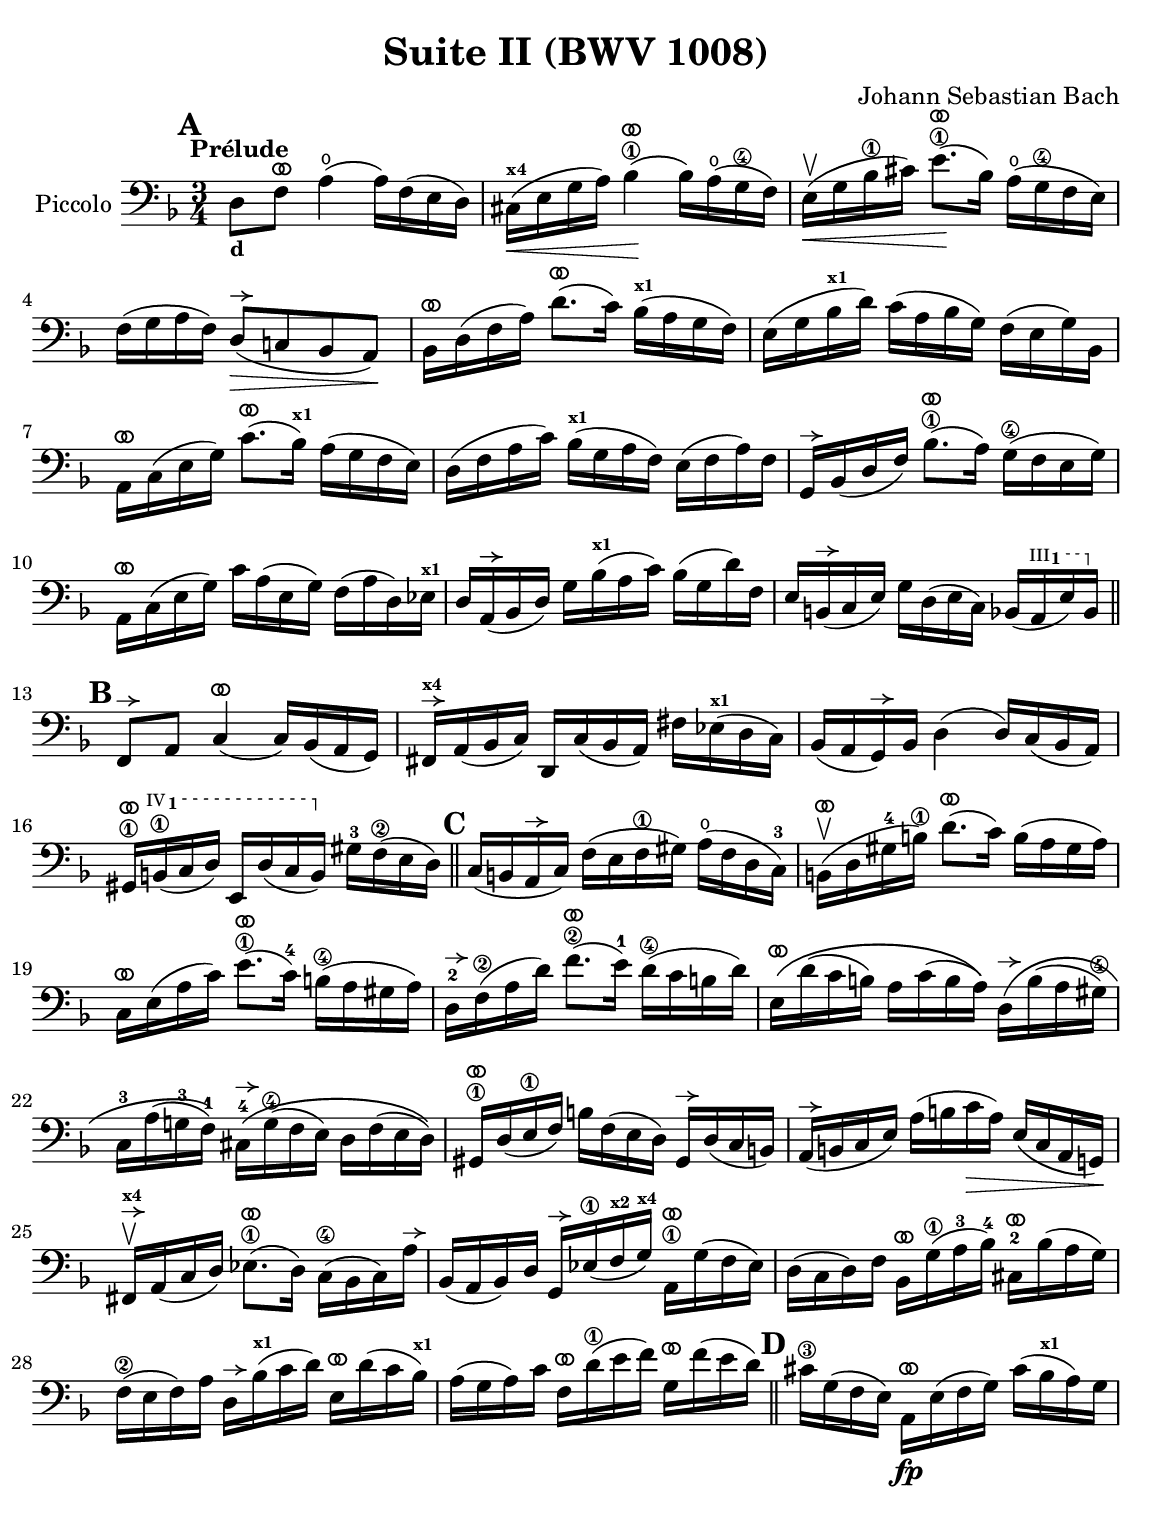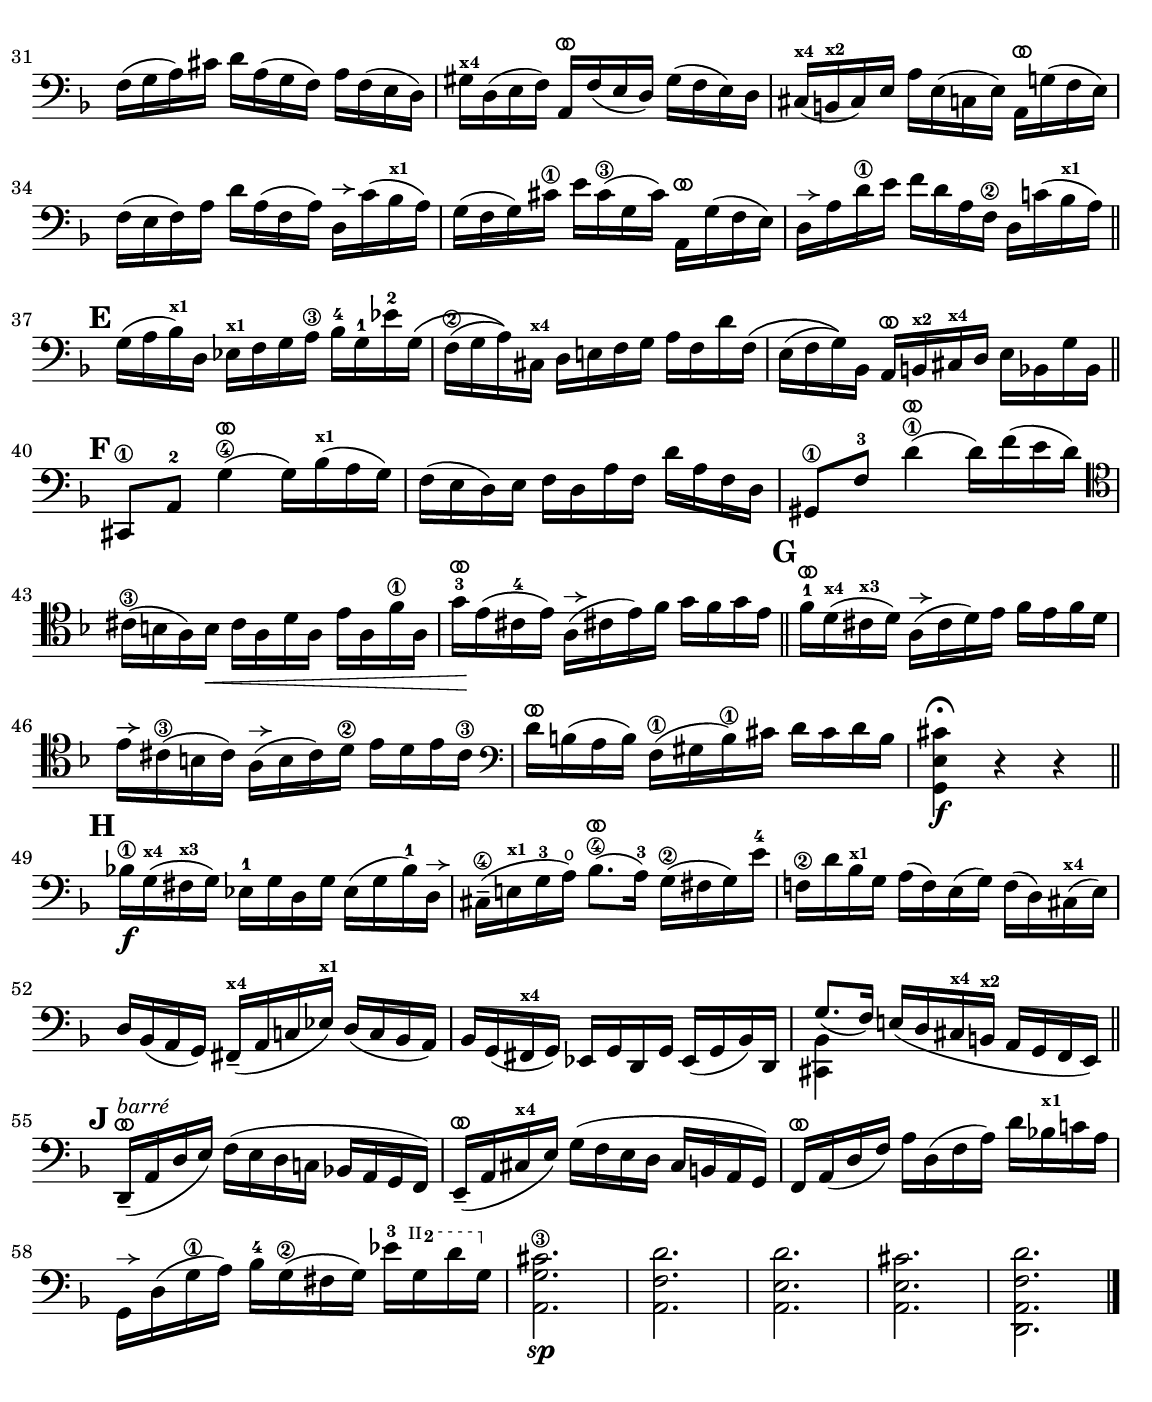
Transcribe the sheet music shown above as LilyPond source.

#(set-global-staff-size 21)

\version "2.24.0"

\header {
  title = "Suite II (BWV 1008)"
  composer = "Johann Sebastian Bach"
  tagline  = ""
}

\language "italiano"

% iPad Pro 12.9

\paper {
  paper-width  = 195\mm
  paper-height = 260\mm
%  indent = #0
  page-count = #2
  line-width = #184
  print-page-number = ##f
  ragged-last-bottom = ##t
  ragged-bottom = ##f
%  ragged-last = ##t
}

% \phrasingSlurDashed
% \SlurDashed
% \slurSolid

allongerUne = \markup {
  \center-column {
    \combine
    \draw-line #'(-2 . 0)
    \arrow-head #X #RIGHT ##f
  }
}

ringsps = #"
  0.15 setlinewidth
  0.9 0.6 moveto
  0.4 0.6 0.5 0 361 arc
  stroke
  1.0 0.6 0.5 0 361 arc
  stroke
  "

vibrato = \markup {
  \with-dimensions #'(-0.2 . 1.6) #'(0 . 1.2)
  \postscript #ringsps
}

startModernBarre =
#(define-event-function (fretnum partial)
   (number? number?)
    #{
      \tweak bound-details.left.text
        \markup
          \teeny \concat {
          #(format #f "~@r" fretnum)
          \hspace #.2
          \lower #.3 \small \bold \fontsize #-2 #(number->string partial)
          \hspace #.5
        }
      \tweak font-size -1
      \tweak font-shape #'upright
      \tweak style #'dashed-line
      \tweak dash-fraction #0.3
      \tweak dash-period #1
      \tweak bound-details.left.stencil-align-dir-y #0.35
      \tweak bound-details.left.padding 2.5 % was 0.25
      \tweak bound-details.left.attach-dir -1
      \tweak bound-details.left-broken.text ##f
      \tweak bound-details.left-broken.attach-dir -1
      %% adjust the numeric values to fit your needs:
      \tweak bound-details.left-broken.padding 0.5 %% was 1.5
      \tweak bound-details.right-broken.padding 0
      \tweak bound-details.right.padding 0.25
      \tweak bound-details.right.attach-dir 2
      \tweak bound-details.right-broken.text ##f
      \tweak bound-details.right.text
        \markup
          \with-dimensions #'(0 . 0) #'(-.3 . 0) %% was (0 . -1)
          \draw-line #'(0 . -1)
      \startTextSpan
   #})

stopBarre = \stopTextSpan

% Analysis brackets under the staff

\layout {
  \context {
    \Voice
    \consists "Horizontal_bracket_engraver"
  }
}

\score {
  \new Staff 
  \with{instrumentName=#"Piccolo"}{
    \override Hairpin.to-barline = ##f
    \override BreathingSign.text = \markup {
      \translate #'(-1.75 . 1.6)
      \musicglyph "scripts.rcomma"
    }

    \tempo "Prélude"
    \time 3/4
    \key re \minor
    \clef "bass"
    \set fingeringOrientations = #'(left)

      \mark \default
      re8_\markup{\bold\small d} fa8^\vibrato la4(\open la16) fa16( mi16 re16)
    | dod16(^\markup{\bold\teeny x4}\< mi16 sol16 la16) sib4\1^\vibrato(\! sib16) la16(\open sol16\4 fa16)
    | mi16(\upbow\< sol16 sib16\1 dod'16) mi'8.\1^\vibrato(\! sib16) la16(\open sol16\4 fa16 mi16)
    | fa16( sol16 la16 fa16) re8(^\allongerUne\> do!8 sib,8 la,8)\!
    | sib,16[^\vibrato re16( fa16 la16)] re'8.^\vibrato( do'16) sib16(^\markup{\bold\teeny x1} la16 sol16 fa16)
    | mi16( sol16 sib16^\markup{\bold\teeny x1} re'16) do'16( la16 sib16 sol16) fa16( mi16 sol16) sib,16
    | la,16[^\vibrato do16( mi16 sol16)] do'8.^\vibrato( sib16)^\markup{\bold\teeny x1} la16( sol16 fa16 mi16)
    | re16( fa16 la16 do'16) sib16(^\markup{\bold\teeny x1} sol16 la16 fa16) mi16( fa16 la16) fa16
    | sol,16[^\allongerUne sib,16( re16 fa16)] sib8.\1^\vibrato( la16) sol16(\4 fa16 mi16 sol16)
    | la,16^\vibrato do16( mi16 sol16) do'16 la16( mi16 sol16) fa16( la16 re16) mib16^\markup{\bold\teeny x1}
    | re16 la,16(^\allongerUne sib,16 re16) sol16 sib16(^\markup{\bold\teeny x1} la16 do'16) sib16( sol16 re'16) fa16
    | mi16 si,16(^\allongerUne do16 mi16) sol16 re16( mi16 do16) sib,16( \startModernBarre #3 #1 la,16 mi16) sib,16 \stopBarre 
    \bar "||" \mark \default
      fa,8^\allongerUne la,8 do4(^\vibrato do16) sib,16( la,16 sol,16)
    | fad,16^\allongerUne^\markup{\bold\teeny x4} la,16( sib,16 do16) re,16 do16( sib,16 la,16) 
      fad16 mib16(^\markup{\bold\teeny x1} re16 do16)
    | sib,16( la,16 sol,16)^\allongerUne sib,16 re4( re16) do16( sib,16 la,16)
    | sold,16\1^\vibrato \startModernBarre #4 #1 si,16(\1 do16 re16) mi,16 re16( do16 si,16) \stopBarre 
      sold16-3 fa16\2( mi16 re16)
    \bar "||" \mark \default
      do16( si,16 la,16^\allongerUne do16) fa16( mi16 fa16\1 sold16) la16(\open fa16 re16 do16)-3
    | si,16(\upbow^\vibrato re16 sold16-4 si16)\1 re'8.(^\vibrato do'16) si16( la16 sold16 la16)
    | do16^\vibrato mi16( la16 do'16) mi'8.(\1^\vibrato do'16)-4 si16(\4 la16 sold16 la16) 
    | re16-2^\allongerUne fa16\2( la16 re'16) fa'8.(\2^\vibrato mi'16)-1 re'16(\4 do'16 si16 re'16)
    | mi16\(^\vibrato re'16( do'16 si16) la16 do'16( si16 la16)\)
      re16\(^\allongerUne si16( la16 sold16\4)
    | do16-3 la16( sol!16-3 fa16-1)\) 
      dod16-4^\allongerUne\( sol16(\4 fa16 mi16) re16 fa16( mi16 re16)\)
    | sold,16\1^\vibrato re16( mi16\1 fa16) si16 fa16( mi16 re16) sold,16^\allongerUne re16( do16 si,16)
    | la,16(^\allongerUne si,16 do16 mi16) la16( si16 do'16\> la16) mi16( do16 la,16 sol,!16)\!
    | fad,16^\allongerUne^\markup{\bold\teeny x4}\upbow la,16( do16 re16) mib8.(\1^\vibrato re16) do16(\4 sib,16 do16) la16^\allongerUne
    | sib,16( la,16 sib,16) re16 sol,16^\allongerUne mib16(\1 fa16^\markup{\bold\teeny x2} sol16)^\markup{\bold\teeny x4} 
      la,16\1^\vibrato sol16( fa16 mib16)
    | re16( do16 re16) fa16 sib,16^\vibrato sol16(\1 la16-3 sib16)-4 
      dod16-2^\vibrato sib16( la16 sol16)
    | fa16(\2 mi16 fa16) la16 re16^\allongerUne sib16(^\markup{\bold\teeny x1} do'16 re'16)
      mi16^\vibrato re'16( do'16 sib16)^\markup{\bold\teeny x1}
    | la16( sol16 la16) do'16 fa16^\vibrato re'16(\1 mi'16 fa'16)
      sol16^\vibrato fa'16( mi'16 re'16)
    \bar "||" \mark \default
      dod'16\3 sol16( fa16 mi16) la,16\fp^\vibrato mi16( fa16 sol16) dod'16( sib16^\markup{\bold\teeny x1} la16) sol16
    | fa16( sol16 la16) dod'16 re'16 la16( sol16 fa16) la16 fa16( mi16 re16)
    | sold16^\markup{\bold\teeny x4} re16( mi16 fa16) la,16^\vibrato fa16( mi16 re16) sold16( fa16 mi16) re16
    | dod16(^\markup{\bold\teeny x4} si,16^\markup{\bold\teeny x2} dod16) 
      mi16 la16 mi16( do16 mi16) la,16^\vibrato sol!16( fa16 mi16)
    | fa16( mi16 fa16) la16 re'16 la16( fa16 la16) re16^\allongerUne do'16( sib16^\markup{\bold\teeny x1} la16)
    | sol16( fa16 sol16) dod'16\1 mi'16 dod'16(\3 sol16 dod'16) la,16^\vibrato sol16( fa16 mi16)
    | re16[^\allongerUne la16 re'16\1 mi'16] fa'16 
      re'16 la16 fa16\2 re16 do'!16( sib16^\markup{\bold\teeny x1} la16)
    \bar "||" \mark \default
      sol16( la16 sib16)^\markup{\bold\teeny x1} re16 mib16^\markup{\bold\teeny x1} 
      fa16 sol16 la16\3 sib16-4 sol16-1 mib'16-2 sol16\(
    | fa16(\2 sol16 la16)\) dod16^\markup{\bold\teeny x4} re16 mi!16 fa16 sol16 la16 fa16 re'16 fa16\(
    | mi16( fa16 sol16)\) sib,16 la,16^\vibrato si,!16^\markup{\bold\teeny x2} 
      dod16^\markup{\bold\teeny x4} re16 mi16 sib,16 sol16 sib,16
    \bar "||" \mark \default
      dod,8\1 la,8-2 sol4\4^\vibrato( sol16) sib16(^\markup{\bold\teeny x1} la16 sol16)
    | fa16( mi16 re16) mi16 fa16 re16 la16 fa16 re'16 la16 fa16 re16
    | sold,8\1 fa8-3 re'4\1^\vibrato( re'16) fa'16( mi'16 re'16)
    | \clef "tenor"
      dod'16\3( si!16 la16) si16\< dod'16 la16 re'16 la16 mi'16 la16 fa'16\1 la16
    | sol'16-3\!^\vibrato mi'16( dod'16-4 mi'16) la16(^\allongerUne dod'!16 mi'16) fa'16
      sol'16 fa'16 sol'16 mi'16
    \bar "||" \mark \default
      fa'16-1^\vibrato re'16(^\markup{\bold\teeny x4} dod'16^\markup{\bold\teeny x3} 
      re'16) la16(^\allongerUne dod'16 re'16) mi'16 
      fa'16 mi'16 fa'16 re'16
    | mi'16^\allongerUne dod'16(\3 si!16 dod'16) la16(^\allongerUne si16 dod'16) re'16\2
      mi'16 re'16 mi'16 dod'16\3
    | \clef "bass" 
      re'16^\vibrato si!16( la16 si16) fa16(\1 sold16 si16)\1 dod'16
      re'16 dod'16 re'16 si16
    | <<dod'4\fermata mi4 sol,4\f>> r4 r4
    \bar "||" \mark \default
      sib!16\f\1 sol16(^\markup{\bold\teeny x4} fad16^\markup{\bold\teeny x3} 
      sol16) mib16-1 sol16 re16 sol16 mib16( sol16 sib16)-1 re16^\allongerUne
    | dod16(--\4 mi!16^\markup{\bold\teeny x1} sol16-3 la16)\open
      sib8.(\4^\vibrato la16)-3 sol16(\2 fad16 sol16) mi'16-4
    | fa!16\2 re'16 sib16^\markup{\bold\teeny x1} sol16 la16( fa16) mi16( sol16)
      fa16( re16) dod16(^\markup{\bold\teeny x4} mi16)
    | re16 sib,16( la,16 sol,16) fad,16--(^\markup{\bold\teeny x4} la,16 do!16 
      mib16)^\markup{\bold\teeny x1} re16( do16 sib,16 la,16)
    | sib,16 sol,16( fad,16^\markup{\bold\teeny x4} sol,16) mib,16 sol,16 re,16 sol,16 mib,16( sol,16 sib,16) re,16
    | <<{sol8._( fa16_)}\\{<<sib,4 dod,4>>}>> mi!16( re16 
      dod16^\markup{\bold\teeny x4} si,!16^\markup{\bold\teeny x2} la,16 sol,16 fa,16 mi,16)
    \bar "||" \mark \default
      re,16--(^\vibrato^\markup{\small\italic "barré"} la,16 re16 mi16) fa16( mi16 re16 do!16 sib,!16 la,16 sol,16 fa,16)
    | mi,16--(^\vibrato la,16 dod16^\markup{\bold\teeny x4} mi16) sol16( fa16 mi16 re16 dod16 si,!16 la,16 sol,16)
    | fa,16^\vibrato la,16( re16 fa16) la16 re16( fa16 la16)
      re'16 sib!16^\markup{\bold\teeny x1} do'!16 la16
    | sol,16^\allongerUne re16( sol16\1 la16) sib16-4 sol16(\2 fad16 sol16)
      mib'16-3 \startModernBarre #2 #2 sol16 re'16 sol16 \stopBarre
    | <<dod'2.\3 sol2. la,2.\sp>>
    | <<re'2. fa2. la,2.>> 
    | <<re'2. mi2. la,2.>>
    | <<dod'2. mi2. la,2.>>
    | <<re'2. fa2. la,2. re,2.>>
      
    
    
      \bar "|."
  }
}
